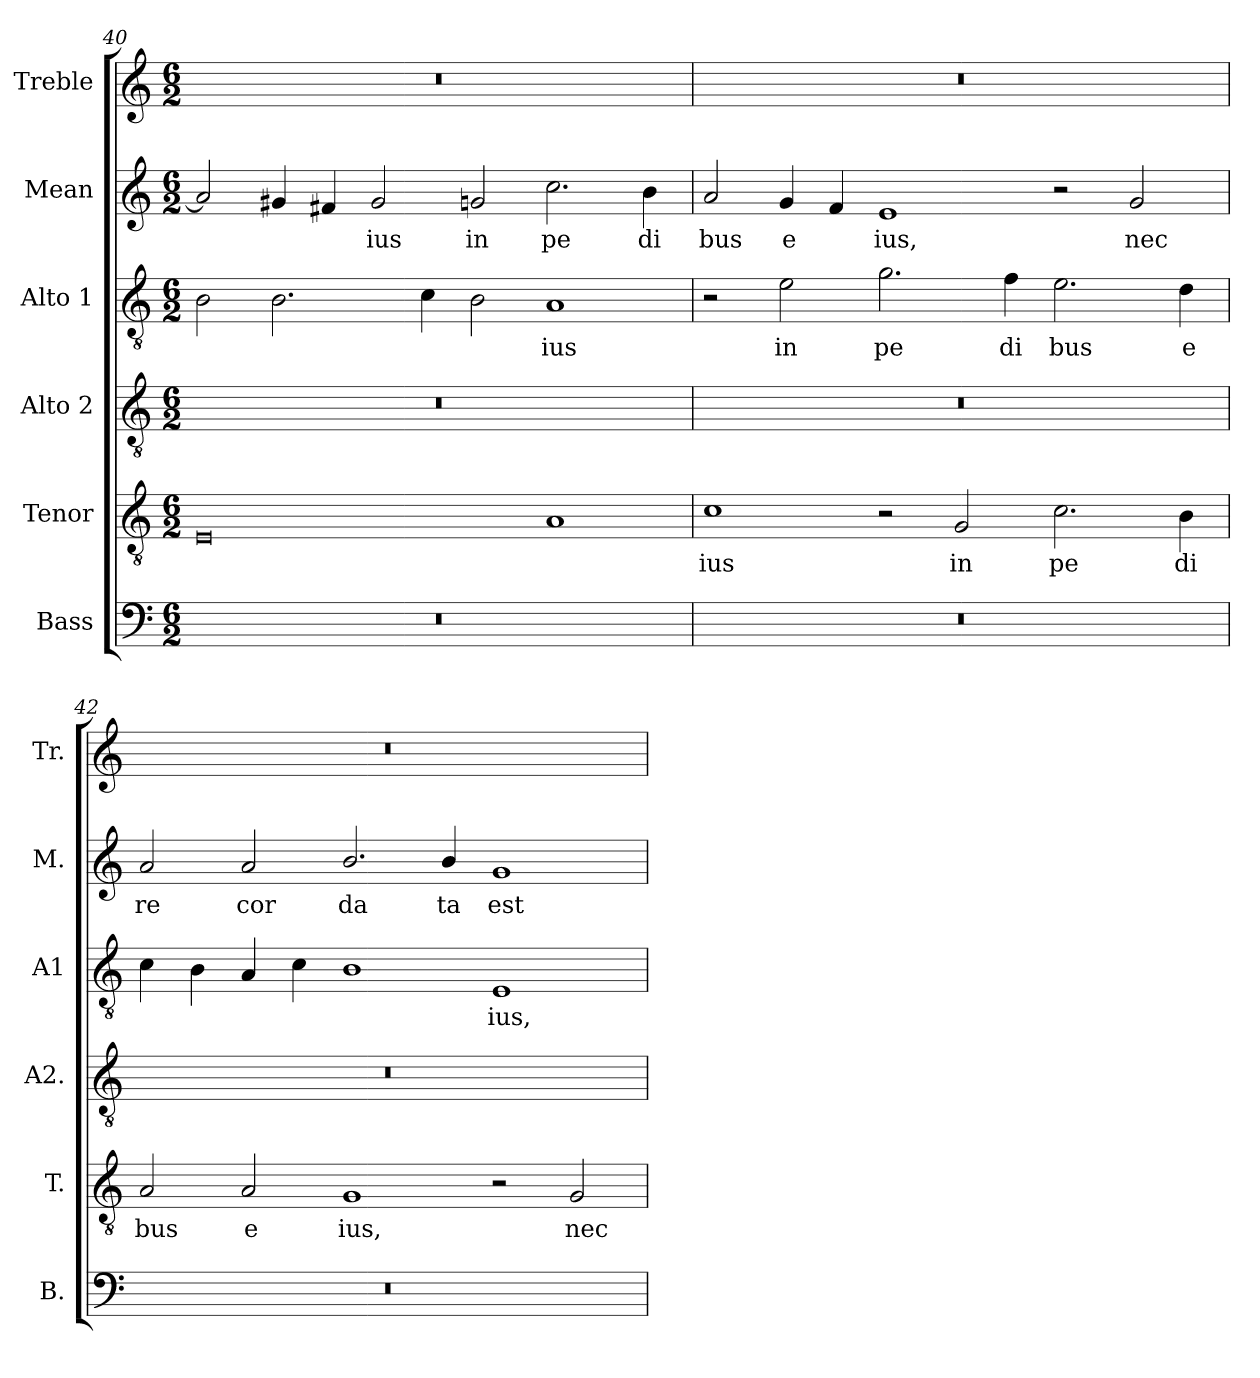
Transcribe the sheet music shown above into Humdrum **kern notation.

**kern	**kern	**text	**kern	**kern	**text	**kern	**text	**kern
*part6	*part5	*part5	*part4	*part3	*part3	*part2	*part2	*part1
*staff6	*staff5	*staff5	*staff4	*staff3	*staff3	*staff2	*staff2	*staff1
*I"Bass	*I"Tenor	*	*I"Alto 2	*I"Alto 1	*	*I"Mean	*	*I"Treble
*I'B.	*I'T.	*	*I'A2.	*I'A1	*	*I'M.	*	*I'Tr.
!!LO:LB:g=z
*clefF4	*clefGv2	*	*clefGv2	*clefGv2	*	*clefG2	*	*clefG2
*	*ITrd7c12	*	*ITrd7c12	*ITrd7c12	*	*	*	*
*k[]	*k[]	*	*k[]	*k[]	*	*k[]	*	*k[]
*C:	*C:	*	*C:	*C:	*	*C:	*	*C:
*M6/2	*M6/2	*	*M6/2	*M6/2	*	*M6/2	*	*M6/2
=40	=40	=40	=40	=40	=40	=40	=40	=40
!LO:N:vis=1	!	!	!LO:N:vis=1	!	!	!	!	!LO:N:vis=1
0.r	0EEi	.	0.r	2BBi\	.	2ai/]	.	0.r
.	.	.	.	2.BBi\	.	4g#Xi/	.	.
.	.	.	.	.	.	4f#Xi/	.	.
!	!	!	!	!	!	!	!LO:LY:b:color=#000000	!
.	.	.	.	.	.	2g#i/	ius	.
.	.	.	.	4Ci\	.	.	.	.
!	!	!	!	!	!	!	!LO:LY:b:color=#000000	!
.	.	.	.	2BBi\	.	2gni/	in	.
!	!	!	!	!	!LO:LY:b:color=#000000	!	!	!
!	!	!	!	!	!	!	!LO:LY:b:color=#000000	!
.	1AAi	.	.	1AAi	ius	2.cci\	pe	.
!	!	!	!	!	!	!	!LO:LY:b:color=#000000	!
.	.	.	.	.	.	4bi\	di	.
=41	=41	=41	=41	=41	=41	=41	=41	=41
!LO:N:vis=1	!	!	!	!	!	!	!	!
!	!	!LO:LY:b:color=#000000	!LO:N:vis=1	!	!	!	!	!
!	!	!	!	!	!	!	!LO:LY:b:color=#000000	!LO:N:vis=1
0.r	1Ci	ius	0.r	2r	.	2ai/	bus	0.r
!	!	!	!	!	!LO:LY:b:color=#000000	!	!	!
!	!	!	!	!	!	!	!LO:LY:b:color=#000000	!
.	.	.	.	2Ei\	in	4gi/	e	.
.	.	.	.	.	.	4fi/	.	.
!	!	!	!	!	!LO:LY:b:color=#000000	!	!	!
!	!	!	!	!	!	!	!LO:LY:b:color=#000000	!
.	2r	.	.	2.Gi\	pe	1ei	ius,	.
!	!	!LO:LY:b:color=#000000	!	!	!	!	!	!
.	2GGi/	in	.	.	.	.	.	.
!	!	!	!	!	!LO:LY:b:color=#000000	!	!	!
.	.	.	.	4Fi\	di	.	.	.
!	!	!LO:LY:b:color=#000000	!	!	!	!	!	!
!	!	!	!	!	!LO:LY:b:color=#000000	!	!	!
.	2.Ci\	pe	.	2.Ei\	bus	2r	.	.
!	!	!	!	!	!	!	!LO:LY:b:color=#000000	!
.	.	.	.	.	.	2gi/	nec	.
!	!	!LO:LY:b:color=#000000	!	!	!	!	!	!
!	!	!	!	!	!LO:LY:b:color=#000000	!	!	!
.	4BBi\	di	.	4Di\	e	.	.	.
=42	=42	=42	=42	=42	=42	=42	=42	=42
!LO:N:vis=1	!	!	!	!	!	!	!	!
!	!	!LO:LY:b:color=#000000	!LO:N:vis=1	!	!	!	!	!
!	!	!	!	!	!	!	!LO:LY:b:color=#000000	!LO:N:vis=1
0.r	2AAi/	bus	0.r	4Ci\	.	2ai/	re	0.r
.	.	.	.	4BBi\	.	.	.	.
!	!	!LO:LY:b:color=#000000	!	!	!	!	!	!
!	!	!	!	!	!	!	!LO:LY:b:color=#000000	!
.	2AAi/	e	.	4AAi/	.	2ai/	cor	.
.	.	.	.	4Ci\	.	.	.	.
!	!	!LO:LY:b:color=#000000	!	!	!	!	!	!
!	!	!	!	!	!	!	!LO:LY:b:color=#000000	!
.	1GGi	ius,	.	1BBi	.	2.bi/	da	.
!	!	!	!	!	!	!	!LO:LY:b:color=#000000	!
.	.	.	.	.	.	4bi/	ta	.
!	!	!	!	!	!LO:LY:b:color=#000000	!	!	!
!	!	!	!	!	!	!	!LO:LY:b:color=#000000	!
.	2r	.	.	1EEi	ius,	1gi	est	.
!	!	!LO:LY:b:color=#000000	!	!	!	!	!	!
.	2GGi/	nec	.	.	.	.	.	.
=	=	=	=	=	=	=	=	=
*-	*-	*-	*-	*-	*-	*-	*-	*-
